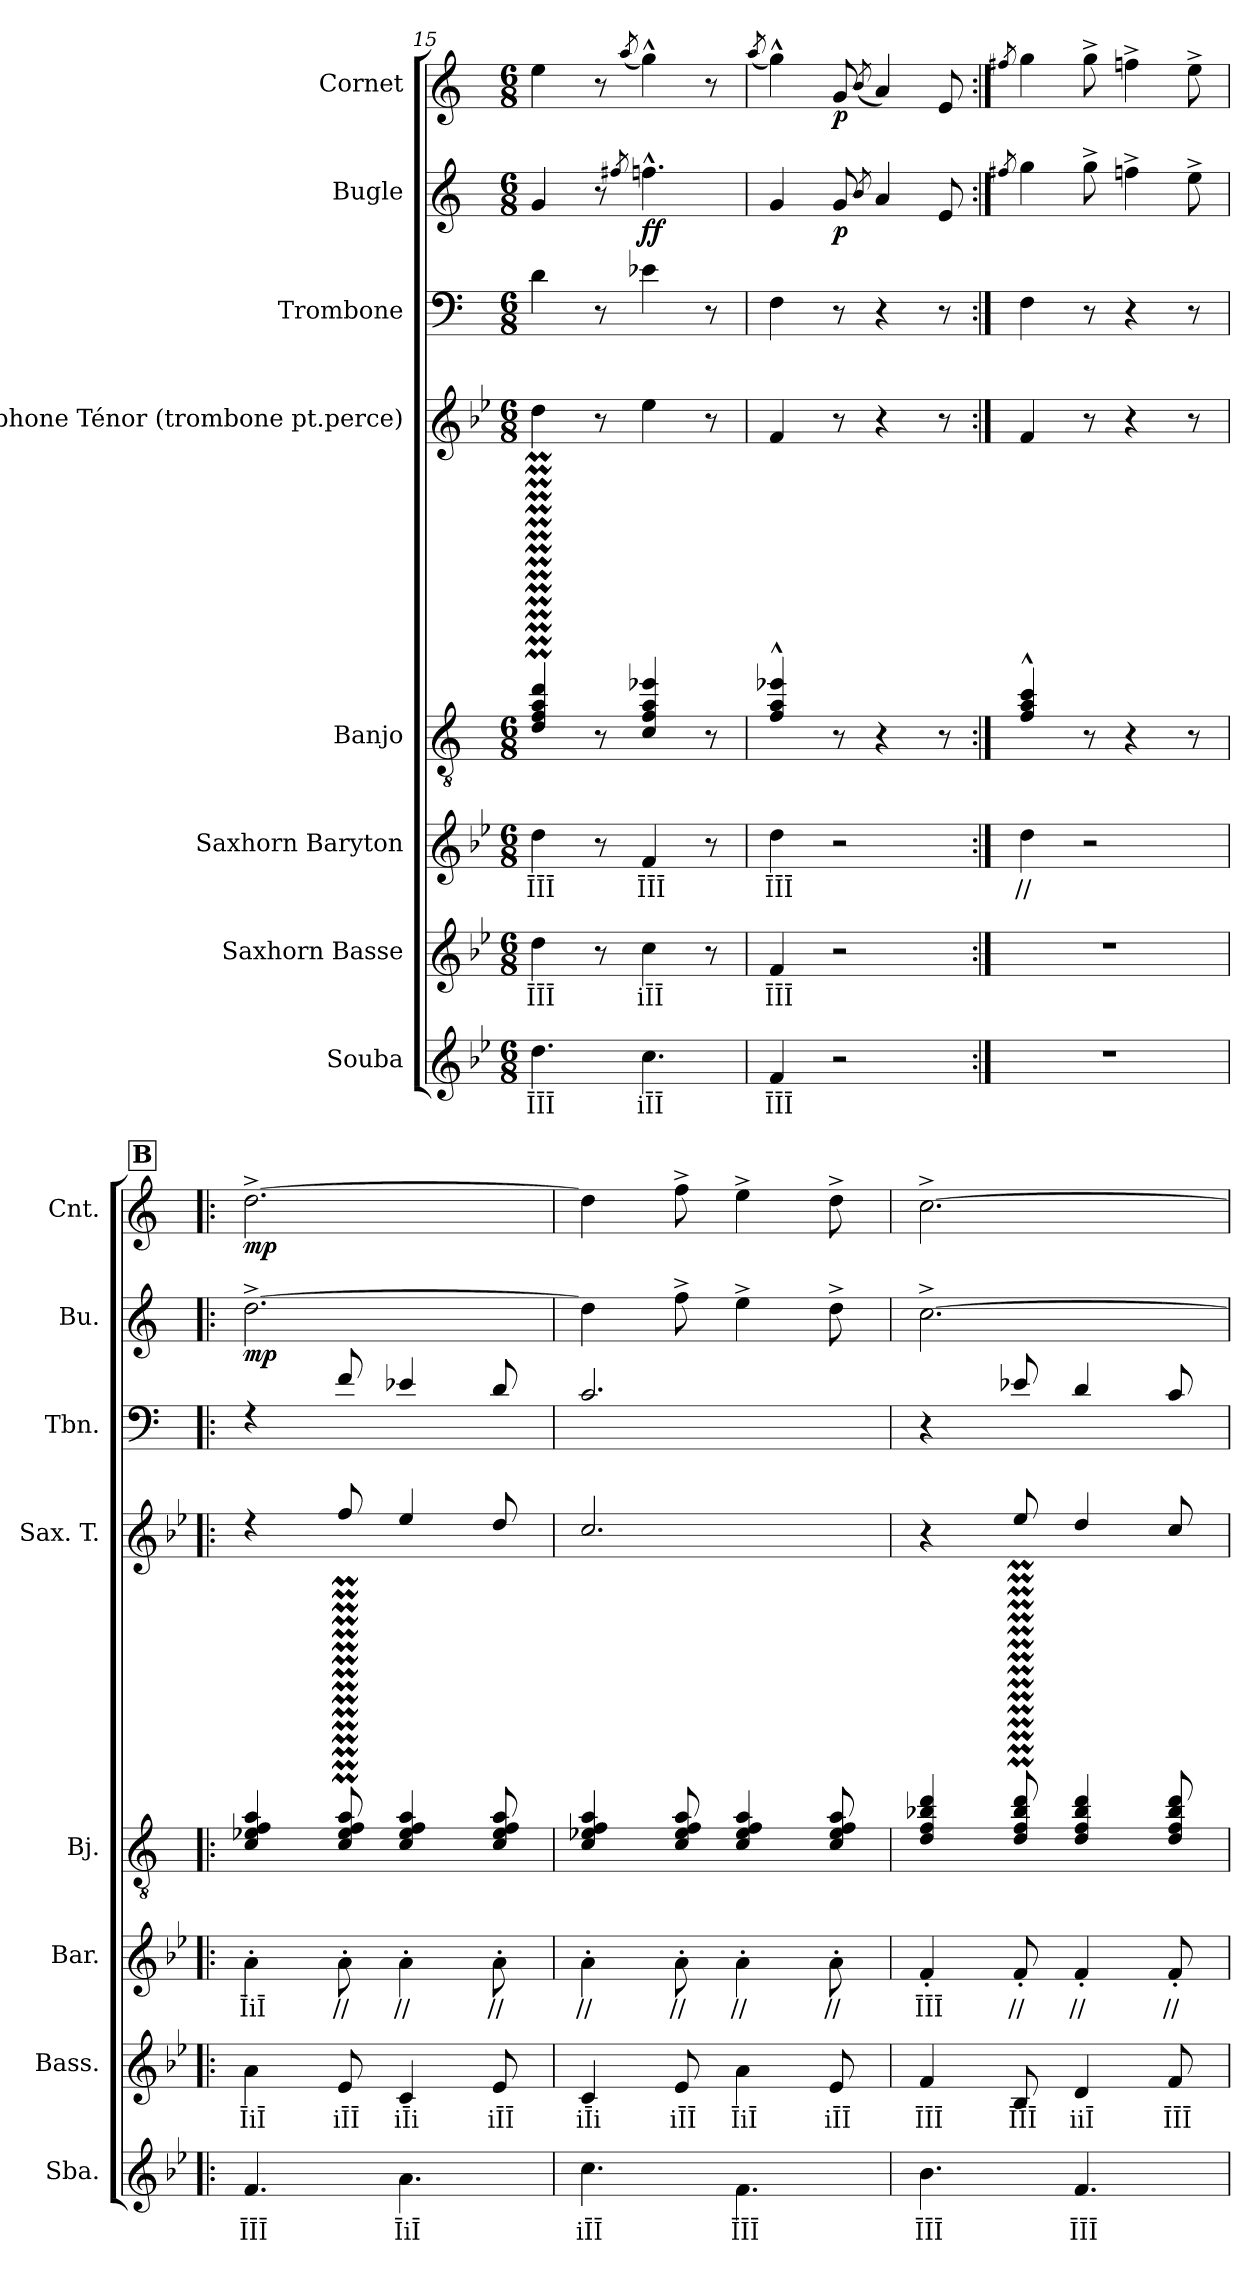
**kern	**text	**kern	**text	**kern	**text	**kern	**kern	**kern	**kern	**dynam	**kern	**dynam
*part8	*part8	*part7	*part7	*part6	*part6	*part5	*part4	*part3	*part2	*part2	*part1	*part1
*staff8	*staff8	*staff7	*staff7	*staff6	*staff6	*staff5	*staff4	*staff3	*staff2	*staff2	*staff1	*staff1
*I"Souba	*	*I"Saxhorn Basse	*	*I"Saxhorn Baryton	*	*I"Banjo	*I"Saxophone Ténor (trombone pt.perce)	*I"Trombone	*I"Bugle	*	*I"Cornet	*
*I'Sba.	*	*I'Bass.	*	*I'Bar.	*	*I'Bj.	*I'Sax. T.	*I'Tbn.	*I'Bu.	*	*I'Cnt.	*
*clefG2	*	*clefG2	*	*clefG2	*	*clefGv2	*clefG2	*clefF4	*clefG2	*	*clefG2	*
*ITrd15c26	*	*ITrd8c14	*	*ITrd8c14	*	*ITrd7c12	*ITrd8c14	*	*ITrd1c2	*	*ITrd1c2	*
*k[b-e-]	*	*k[b-e-]	*	*k[b-e-]	*	*k[]	*k[b-e-]	*k[]	*k[b-e-]	*	*k[b-e-]	*
*M6/8	*	*M6/8	*	*M6/8	*	*M6/8	*M6/8	*M6/8	*M6/8	*	*M6/8	*
=15	=15	=15	=15	=15	=15	=15	=15	=15	=15	=15	=15	=15
!	!LO:LY:b	!	!LO:LY:b	!	!LO:LY:b	!	!	!	!	!	!	!
4.D\	ĪĪĪ	4d\	ĪĪĪ	4d\	ĪĪĪ	4D/M 4F/M 4A/M 4d/M	4d\	4d\	4f/	.	4dd\	.
.	.	8r	.	8r	.	8r	8r	8r	8r	.	8r	.
.	.	.	.	.	.	.	.	.	8qeen/	.	(<8qgg/	.
!	!LO:LY:b	!	!LO:LY:b	!	!LO:LY:b	!	!	!	!	!LO:DY:b	!	!
4.C\	iĪĪ	4c\	iĪĪ	4F/	ĪĪĪ	4C/ 4F/ 4A/ 4e-X/	4e-\	4e-X\	4.ee-X^^\	ff	4ff^^\)	.
.	.	8r	.	8r	.	8r	8r	8r	.	.	8r	.
=16	=16	=16	=16	=16	=16	=16	=16	=16	=16	=16	=16	=16
.	.	.	.	.	.	.	.	.	.	.	(<8qgg/	.
!	!LO:LY:b	!	!LO:LY:b	!	!LO:LY:b	!	!	!	!	!	!	!
4FF/	ĪĪĪ	4F/	ĪĪĪ	4d\	ĪĪĪ	4F/^^ 4A/^^ 4e-X/^^	4F/	4F\	4f/	.	4ff^^\)	.
!	!	!	!	!	!	!	!	!	!	!LO:DY:b	!	!LO:DY:b
2r	.	2r	.	2r	.	8r	8r	8r	8f/	p	8f/	p
.	.	.	.	.	.	.	.	.	8qa/	.	(<8qa/	.
.	.	.	.	.	.	4r	4r	4r	4g/	.	4g/)	.
.	.	.	.	.	.	8r	8r	8r	8d/	.	8d/	.
=17:|!	=17:|!	=17:|!	=17:|!	=17:|!	=17:|!	=17:|!	=17:|!	=17:|!	=17:|!	=17:|!	=17:|!	=17:|!
.	.	.	.	.	.	.	.	.	8qeen/	.	8qeen/	.
!	!	!	!	!	!LO:LY:b	!	!	!	!	!	!	!
2.r	.	2.r	.	4d\	//	4F/^^ 4A/^^ 4c/^^	4F/	4F\	4ff\	.	4ff\	.
.	.	.	.	2r	.	8r	8r	8r	8ff^\	.	8ff^\	.
.	.	.	.	.	.	4r	4r	4r	4ee-X^\	.	4ee-X^\	.
.	.	.	.	.	.	8r	8r	8r	8dd^\	.	8dd^\	.
!!LO:PB:g=z
!!LO:REH:place=s1:a:B:fs=14:t=B
=18!|:	=18!|:	=18!|:	=18!|:	=18!|:	=18!|:	=18!|:	=18!|:	=18!|:	=18!|:	=18!|:	=18!|:	=18!|:
!	!LO:LY:b	!	!LO:LY:b	!	!LO:LY:b	!	!	!	!	!LO:DY:b	!	!LO:DY:b
4.FF/	ĪĪĪ	4A\	ĪiĪ	4A'\	ĪiĪ	4C/ 4E-X/ 4F/ 4A/	4rdd	4rF	[2.cc^\	mp	[2.cc^\	mp
!	!	!	!LO:LY:b	!	!LO:LY:b	!	!	!	!	!	!	!
.	.	8E-/	iĪĪ	8A'\	//	8C/M 8E-/M 8F/M 8A/M	8f/	8f/	.	.	.	.
!	!LO:LY:b	!	!LO:LY:b	!	!LO:LY:b	!	!	!	!	!	!	!
4.AA\	ĪiĪ	4C/	iĪi	4A'\	//	4C/ 4E-/ 4F/ 4A/	4e-/	4e-X/	.	.	.	.
!	!	!	!LO:LY:b	!	!LO:LY:b	!	!	!	!	!	!	!
.	.	8E-/	iĪĪ	8A'\	//	8C/ 8E-/ 8F/ 8A/	8d/	8d/	.	.	.	.
=19	=19	=19	=19	=19	=19	=19	=19	=19	=19	=19	=19	=19
!	!LO:LY:b	!	!LO:LY:b	!	!LO:LY:b	!	!	!	!	!	!	!
4.C\	iĪĪ	4C/	iĪi	4A'\	//	4C/ 4E-X/ 4F/ 4A/	2.c/	2.c/	4cc\]	.	4cc\]	.
!	!	!	!LO:LY:b	!	!LO:LY:b	!	!	!	!	!	!	!
.	.	8E-/	iĪĪ	8A'\	//	8C/ 8E-/ 8F/ 8A/	.	.	8ee-^\	.	8ee-^\	.
!	!LO:LY:b	!	!LO:LY:b	!	!LO:LY:b	!	!	!	!	!	!	!
4.FF\	ĪĪĪ	4A\	ĪiĪ	4A'\	//	4C/ 4E-/ 4F/ 4A/	.	.	4dd^\	.	4dd^\	.
!	!	!	!LO:LY:b	!	!LO:LY:b	!	!	!	!	!	!	!
.	.	8E-/	iĪĪ	8A'\	//	8C/ 8E-/ 8F/ 8A/	.	.	8cc^\	.	8cc^\	.
=20	=20	=20	=20	=20	=20	=20	=20	=20	=20	=20	=20	=20
!	!LO:LY:b	!	!LO:LY:b	!	!LO:LY:b	!	!	!	!	!	!	!
4.BB-\	ĪĪĪ	4F/	ĪĪĪ	4F'/	ĪĪĪ	4D/ 4F/ 4B-X/ 4d/	4r	4r	[2.b-^\	.	[2.b-^\	.
!	!	!	!LO:LY:b	!	!LO:LY:b	!	!	!	!	!	!	!
.	.	8BB-/	ĪĪĪ	8F'/	//	8D/M 8F/M 8B-/M 8d/M	8e-/	8e-X/	.	.	.	.
!	!LO:LY:b	!	!LO:LY:b	!	!LO:LY:b	!	!	!	!	!	!	!
4.FF/	ĪĪĪ	4D/	iiĪ	4F'/	//	4D/ 4F/ 4B-/ 4d/	4d/	4d/	.	.	.	.
!	!	!	!LO:LY:b	!	!LO:LY:b	!	!	!	!	!	!	!
.	.	8F/	ĪĪĪ	8F'/	//	8D/ 8F/ 8B-/ 8d/	8c/	8c/	.	.	.	.
=	=	=	=	=	=	=	=	=	=	=	=	=
*-	*-	*-	*-	*-	*-	*-	*-	*-	*-	*-	*-	*-
